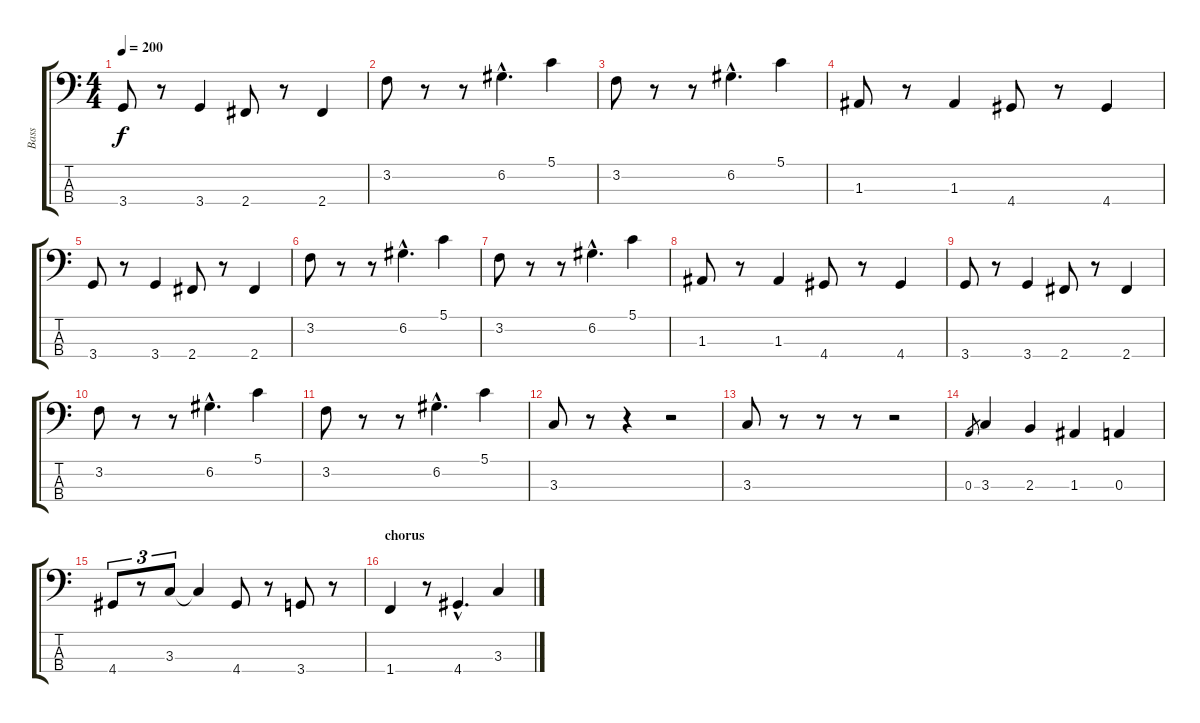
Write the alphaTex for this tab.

\track ("Bass" "Bass") {instrument electricbassfinger}
\staff {score tabs}
\tuning (G2 D2 A1 E1) {hide}
\ts (4 4)
\tempo 200
\clef f4
\ks c
3.4.8{dy f} r.8 3.4.4 2.4.8 r.8 2.4.4 |
3.2.8 r.8 r.8 6.2{hac}.4{d} 5.1.4 |
3.2.8 r.8 r.8 6.2{hac}.4{d} 5.1.4 |
1.3.8 r.8 1.3.4 4.4.8 r.8 4.4.4 |
3.4.8 r.8 3.4.4 2.4.8 r.8 2.4.4 |
3.2.8 r.8 r.8 6.2{hac}.4{d} 5.1.4 |
3.2.8 r.8 r.8 6.2{hac}.4{d} 5.1.4 |
1.3.8 r.8 1.3.4 4.4.8 r.8 4.4.4 |
3.4.8 r.8 3.4.4 2.4.8 r.8 2.4.4 |
3.2.8 r.8 r.8 6.2{hac}.4{d} 5.1.4 |
3.2.8 r.8 r.8 6.2{hac}.4{d} 5.1.4 |
3.3.8 r.8 r.4 r.2 |
3.3.8 r.8 r.8 r.8 r.2 |
0.3.8{gr} 3.3.4 2.3.4 1.3.4 0.3.4 |
4.4.8{tu (3 2)} r.8{tu (3 2)} 3.3.8{tu (3 2)} 3.3{t}.4 4.4.8 r.8 3.4.8 r.8 |
\section ("" "chorus")
1.4.4 r.8 4.4{hac}.4{d} 3.3.4
